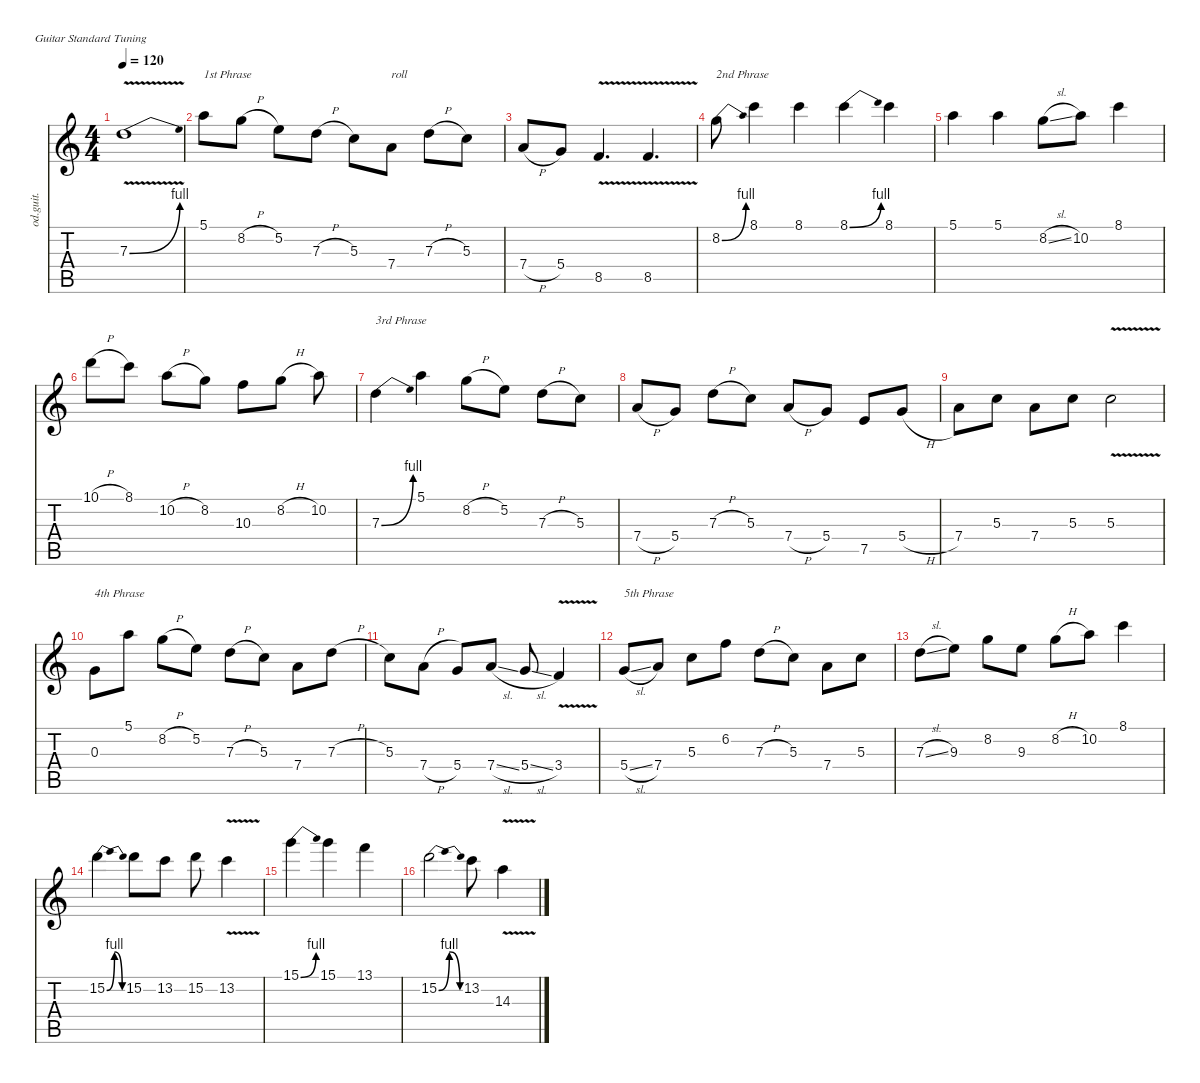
\defaultSystemsLayout 4
\hideDynamics
\bracketExtendMode nobrackets
\otherSystemsTrackNameOrientation horizontal
\track ("Overdriven Guitar" "od.guit.") {instrument overdrivenguitar}
\staff {score tabs}
\tuning (E4 B3 G3 D3 A2 E2)
\ts (4 4)
\tempo 120
\clef g2
\ks c
7.3{be (bend 0 0 15 4) v}.1{dy mf instrument overdrivenguitar beam Down} |
5.1.8{txt "1st Phrase" beam Down} 8.2{h}.8{beam Down} 5.2.8{beam Down} 7.3{h}.8{beam Down} 5.3.8{beam Down} 7.4.8{txt "roll" beam Down} 7.3{h}.8{beam Down} 5.3.8{beam Down} |
7.4{h}.8{beam Up} 5.4.8{beam Up} 8.5{v}.4{d beam Up} 8.5{v}.4{d beam Up} |
8.2{be (bend 0 0 15 4)}.8{txt "2nd Phrase" beam Down} 8.1.4{beam Down} 8.1.4{beam Down} 8.1{be (bend 0 0 15 4)}.4{beam Down} 8.1.4{beam Down} |
5.1.4{beam Down} 5.1.4{beam Down} 8.2{sl}.8{beam Down} 10.2.8{beam Down} 8.1.4{beam Down} |
10.1{h}.8{beam Down} 8.1.8{beam Down} 10.2{h}.8{beam Down} 8.2.8{beam Down} 10.3.8{beam Down} 8.2{h}.8{beam Down} 10.2.8{beam Down} |
7.3{be (bend 0 0 15 4)}.4{txt "3rd Phrase" beam Down} 5.1.4{beam Down} 8.2{h}.8{beam Down} 5.2.8{beam Down} 7.3{h}.8{beam Down} 5.3.8{beam Down} |
7.4{h}.8{beam Up} 5.4.8{beam Up} 7.3{h}.8{beam Down} 5.3.8{beam Down} 7.4{h}.8{beam Up} 5.4.8{beam Up} 7.5.8{beam Up} 5.4{h}.8{beam Up} |
7.4.8{beam Down} 5.3.8{beam Down} 7.4.8{beam Down} 5.3.8{beam Down} 5.3{v}.2{beam Down} |
0.3.8{txt "4th Phrase" beam Down} 5.1.8{beam Down} 8.2{h}.8{beam Down} 5.2.8{beam Down} 7.3{h}.8{beam Down} 5.3.8{beam Down} 7.4.8{beam Down} 7.3{h}.8{beam Down} |
5.3.8{beam Down} 7.4{h}.8{beam Down} 5.4.8{beam Up} 7.4{sl}.8{beam Up} 5.4{sl}.8{beam Up} 3.4{v}.4{beam Up} |
5.4{sl}.8{txt "5th Phrase" beam Up} 7.4.8{beam Up} 5.3.8{beam Down} 6.2.8{beam Down} 7.3{h}.8{beam Down} 5.3.8{beam Down} 7.4.8{beam Down} 5.3.8{beam Down} |
7.3{sl}.8{beam Down} 9.3.8{beam Down} 8.2.8{beam Down} 9.3.8{beam Down} 8.2{h}.8{beam Down} 10.2.8{beam Down} 8.1.4{beam Down} |
15.2{be (bendrelease 0 0 10.2 4 20.4 4 30 0)}.4{beam Down} 15.2.8{beam Down} 13.2.8{beam Down} 15.2.8{beam Down} 13.2{v}.4{beam Down} |
15.1{be (bend 0 0 15 4)}.4{beam Down} 15.1.4{beam Down} 13.1.4{beam Down} |
15.2{be (bendrelease 0 0 9.6 4 10.799999999999999 4 39.6 0)}.2{beam Down} 13.2.8{beam Down} 14.3{v}.4{beam Down}
